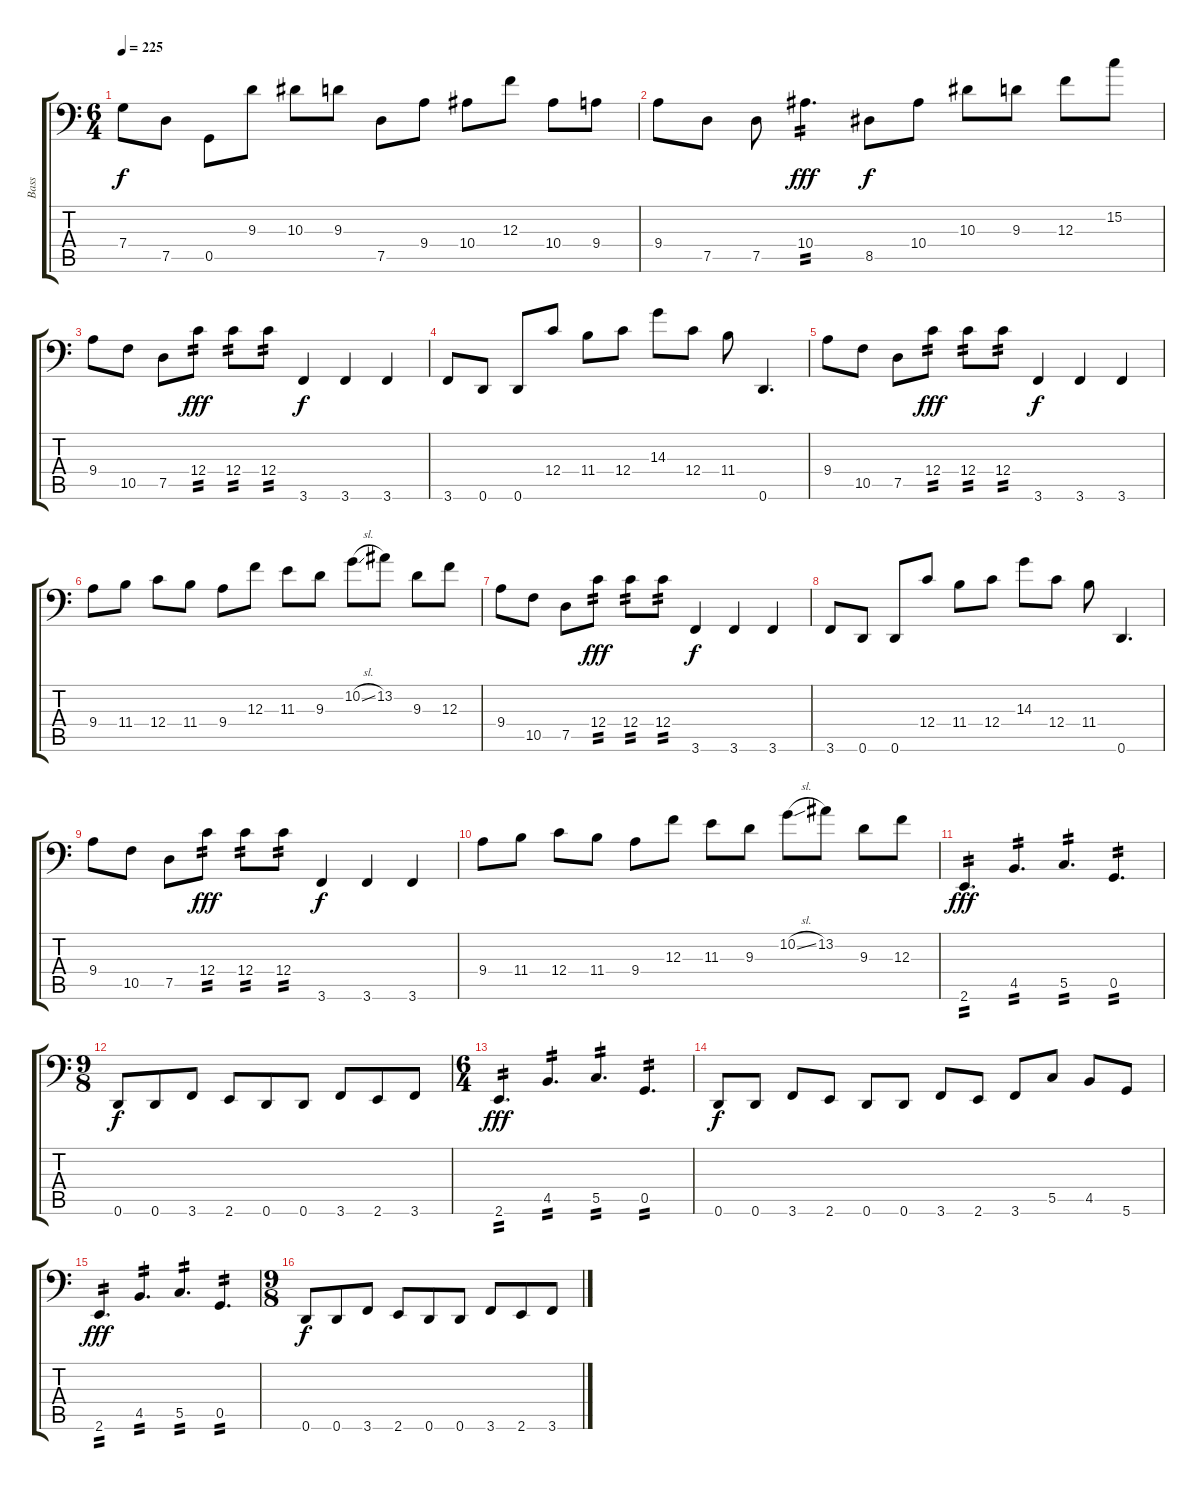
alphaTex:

\track ("Bass" "Bass") {instrument electricbasspick}
\staff {score tabs}
\tuning (D3 A2 F2 C2 G1 D1) {hide}
\ts (6 4)
\tempo 225
\clef f4
\ks c
7.4.8{dy f} 7.5.8 0.5.8 9.3.8 10.3.8 9.3.8 7.5.8 9.4.8 10.4.8 12.3.8 10.4.8 9.4.8 |
9.4.8 7.5.8 7.5.8 10.4.4{d tp 2 dy fff} 8.5.8{dy f} 10.4.8 10.3.8 9.3.8 12.3.8 15.2.8 |
9.4.8 10.5.8 7.5.8 12.4.8{tp 2 dy fff} 12.4.8{tp 2} 12.4.8{tp 2} 3.6.4{dy f} 3.6.4 3.6.4 |
3.6.8 0.6.8 0.6.8 12.4.8 11.4.8 12.4.8 14.3.8 12.4.8 11.4.8 0.6.4{d} |
9.4.8 10.5.8 7.5.8 12.4.8{tp 2 dy fff} 12.4.8{tp 2} 12.4.8{tp 2} 3.6.4{dy f} 3.6.4 3.6.4 |
9.4.8 11.4.8 12.4.8 11.4.8 9.4.8 12.3.8 11.3.8 9.3.8 10.2{sl}.8 13.2.8 9.3.8 12.3.8 |
9.4.8 10.5.8 7.5.8 12.4.8{tp 2 dy fff} 12.4.8{tp 2} 12.4.8{tp 2} 3.6.4{dy f} 3.6.4 3.6.4 |
3.6.8 0.6.8 0.6.8 12.4.8 11.4.8 12.4.8 14.3.8 12.4.8 11.4.8 0.6.4{d} |
9.4.8 10.5.8 7.5.8 12.4.8{tp 2 dy fff} 12.4.8{tp 2} 12.4.8{tp 2} 3.6.4{dy f} 3.6.4 3.6.4 |
9.4.8 11.4.8 12.4.8 11.4.8 9.4.8 12.3.8 11.3.8 9.3.8 10.2{sl}.8 13.2.8 9.3.8 12.3.8 |
2.6.4{d tp 2 dy fff} 4.5.4{d tp 2} 5.5.4{d tp 2} 0.5.4{d tp 2} |
\ts (9 8)
0.6.8{dy f} 0.6.8 3.6.8 2.6.8 0.6.8 0.6.8 3.6.8 2.6.8 3.6.8 |
\ts (6 4)
2.6.4{d tp 2 dy fff} 4.5.4{d tp 2} 5.5.4{d tp 2} 0.5.4{d tp 2} |
0.6.8{dy f} 0.6.8 3.6.8 2.6.8 0.6.8 0.6.8 3.6.8 2.6.8 3.6.8 5.5.8 4.5.8 5.6.8 |
2.6.4{d tp 2 dy fff} 4.5.4{d tp 2} 5.5.4{d tp 2} 0.5.4{d tp 2} |
\ts (9 8)
0.6.8{dy f} 0.6.8 3.6.8 2.6.8 0.6.8 0.6.8 3.6.8 2.6.8 3.6.8
